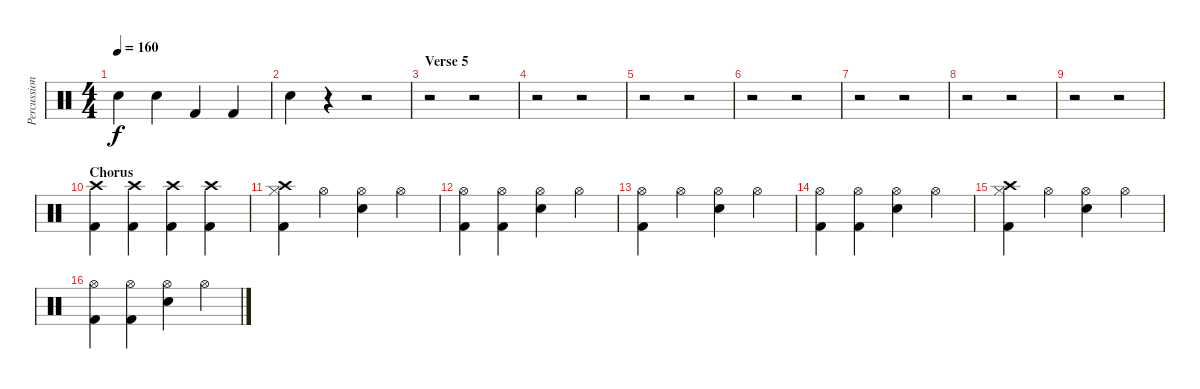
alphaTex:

\track ("Percussion" "Percussion") {instrument percussion}
\staff {score}
\articulation defaults
\ts (4 4)
\tempo 160
\clef neutral
\ks c "Snare (hit) 2".4{dy f} "Snare (hit) 2".4 "Kick (hit) 2".4 "Kick (hit) 2".4
|
"Snare (hit) 2".4 r.4 r.2 |
\section ("" "Verse 5")
r.2 r.2 |
r.2 r.2 |
r.2 r.2 |
r.2 r.2 |
r.2 r.2 |
r.2 r.2 |
r.2 r.2 |
\section ("" "Chorus")
("Crash high (hit)" "Kick (hit) 2").4 ("Crash high (hit)" "Kick (hit) 2").4 ("Crash high (hit)" "Kick (hit) 2").4 ("Crash high (hit)" "Kick (hit) 2").4 |
("Hi-Hat (closed)" "Crash high (hit)" "Kick (hit) 2").4 "Hi-Hat (open)".4 ("Hi-Hat (open)" "Snare (hit) 2").4 "Hi-Hat (open)".4 |
("Hi-Hat (open)" "Kick (hit) 2").4 ("Hi-Hat (open)" "Kick (hit) 2").4 ("Hi-Hat (open)" "Snare (hit) 2").4 "Hi-Hat (open)".4 |
("Hi-Hat (open)" "Kick (hit) 2").4 "Hi-Hat (open)".4 ("Hi-Hat (open)" "Snare (hit) 2").4 "Hi-Hat (open)".4 |
("Hi-Hat (open)" "Kick (hit) 2").4 ("Hi-Hat (open)" "Kick (hit) 2").4 ("Hi-Hat (open)" "Snare (hit) 2").4 "Hi-Hat (open)".4 |
("Hi-Hat (closed)" "Crash high (hit)" "Kick (hit) 2").4 "Hi-Hat (open)".4 ("Hi-Hat (open)" "Snare (hit) 2").4 "Hi-Hat (open)".4 |
("Hi-Hat (open)" "Kick (hit) 2").4 ("Hi-Hat (open)" "Kick (hit) 2").4 ("Hi-Hat (open)" "Snare (hit) 2").4 "Hi-Hat (open)".4
